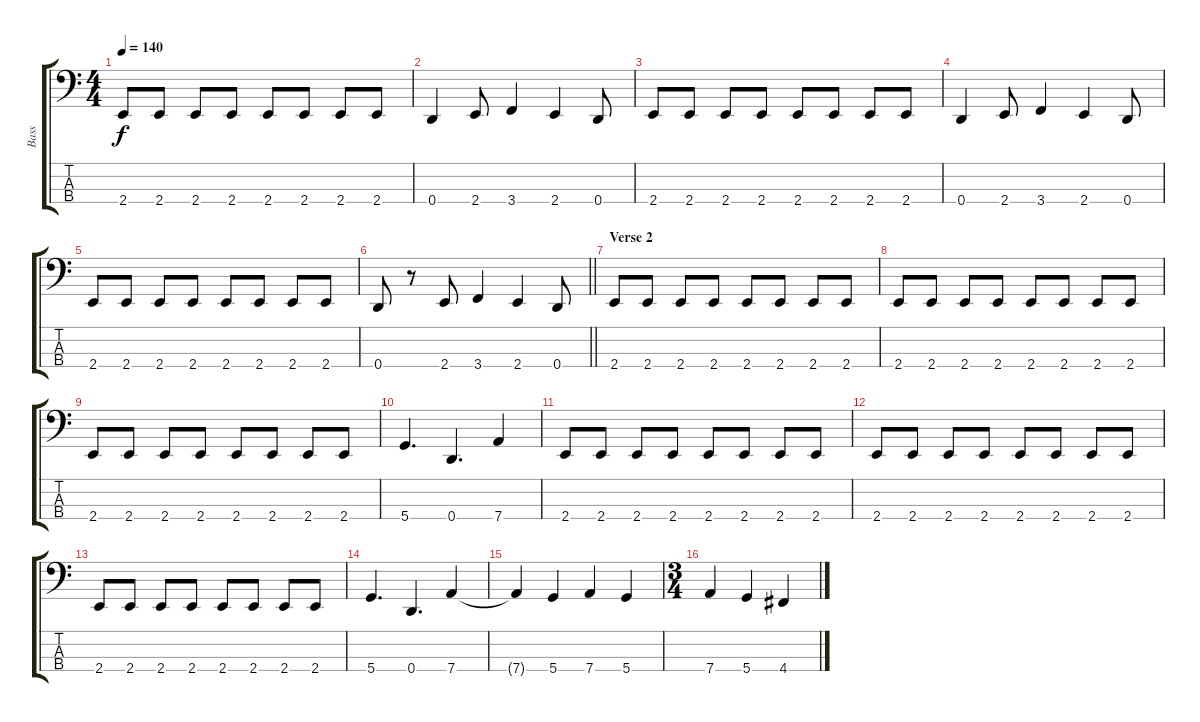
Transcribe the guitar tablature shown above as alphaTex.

\track ("Bass" "Bass") {instrument electricbassfinger}
\staff {score tabs}
\tuning (F2 C2 G1 D1) {hide}
\ts (4 4)
\tempo 140
\clef f4
\ks c
2.4.8{dy f} 2.4.8 2.4.8 2.4.8 2.4.8 2.4.8 2.4.8 2.4.8 |
0.4.4 2.4.8 3.4.4 2.4.4 0.4.8 |
2.4.8 2.4.8 2.4.8 2.4.8 2.4.8 2.4.8 2.4.8 2.4.8 |
0.4.4 2.4.8 3.4.4 2.4.4 0.4.8 |
2.4.8 2.4.8 2.4.8 2.4.8 2.4.8 2.4.8 2.4.8 2.4.8 |
\barLineRight lightlight
0.4.8 r.8 2.4.8 3.4.4 2.4.4 0.4.8 |
\section ("" "Verse 2")
2.4.8 2.4.8 2.4.8 2.4.8 2.4.8 2.4.8 2.4.8 2.4.8 |
2.4.8 2.4.8 2.4.8 2.4.8 2.4.8 2.4.8 2.4.8 2.4.8 |
2.4.8 2.4.8 2.4.8 2.4.8 2.4.8 2.4.8 2.4.8 2.4.8 |
5.4.4{d} 0.4.4{d} 7.4.4 |
2.4.8 2.4.8 2.4.8 2.4.8 2.4.8 2.4.8 2.4.8 2.4.8 |
2.4.8 2.4.8 2.4.8 2.4.8 2.4.8 2.4.8 2.4.8 2.4.8 |
2.4.8 2.4.8 2.4.8 2.4.8 2.4.8 2.4.8 2.4.8 2.4.8 |
5.4.4{d} 0.4.4{d} 7.4.4 |
7.4{t}.4 5.4.4 7.4.4 5.4.4 |
\ts (3 4)
7.4.4 5.4.4 4.4.4
